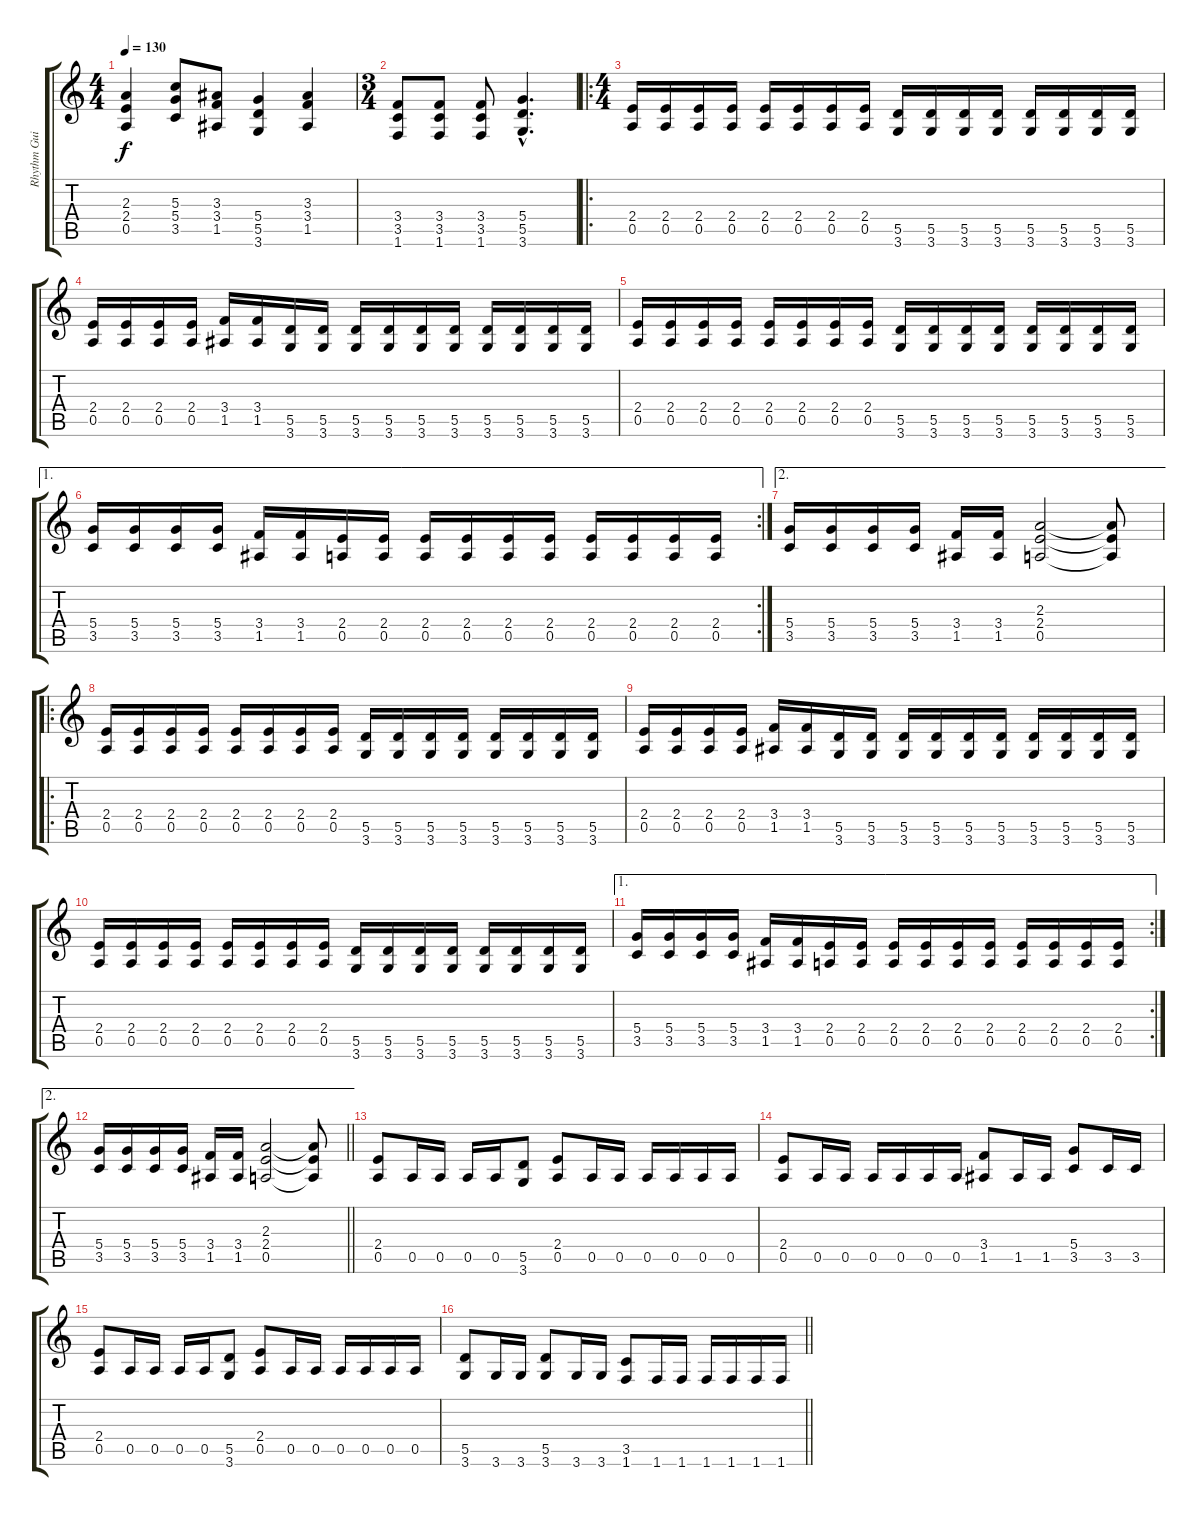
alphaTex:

\track ("Rhythm Guitar" "Rhythm Gui") {instrument distortionguitar}
\staff {score tabs}
\tuning (E4 B3 G3 D3 A2 E2) {hide}
\ts (4 4)
\tempo 130
\clef g2
\ks c
(2.3 2.4 0.5).4{dy f balance 11} (5.3 5.4 3.5).8 (3.3 3.4 1.5).8 (5.4 5.5 3.6).4 (3.3 3.4 1.5).4 |
\ts (3 4)
(3.4 3.5 1.6).8 (3.4 3.5 1.6).8 (3.4 3.5 1.6).8 (5.4{hac} 5.5{hac} 3.6{hac}).4{d} |
\ro
\ts (4 4)
(2.4 0.5).16{balance 11} (2.4 0.5).16 (2.4 0.5).16 (2.4 0.5).16 (2.4 0.5).16 (2.4 0.5).16 (2.4 0.5).16 (2.4 0.5).16 (5.5 3.6).16 (5.5 3.6).16 (5.5 3.6).16 (5.5 3.6).16 (5.5 3.6).16 (5.5 3.6).16 (5.5 3.6).16 (5.5 3.6).16 |
(2.4 0.5).16 (2.4 0.5).16 (2.4 0.5).16 (2.4 0.5).16 (3.4 1.5).16 (3.4 1.5).16 (5.5 3.6).16 (5.5 3.6).16 (5.5 3.6).16 (5.5 3.6).16 (5.5 3.6).16 (5.5 3.6).16 (5.5 3.6).16 (5.5 3.6).16 (5.5 3.6).16 (5.5 3.6).16 |
(2.4 0.5).16 (2.4 0.5).16 (2.4 0.5).16 (2.4 0.5).16 (2.4 0.5).16 (2.4 0.5).16 (2.4 0.5).16 (2.4 0.5).16 (5.5 3.6).16 (5.5 3.6).16 (5.5 3.6).16 (5.5 3.6).16 (5.5 3.6).16 (5.5 3.6).16 (5.5 3.6).16 (5.5 3.6).16 |
\ae 1
\rc 2
(5.4 3.5).16 (5.4 3.5).16 (5.4 3.5).16 (5.4 3.5).16 (3.4 1.5).16 (3.4 1.5).16 (2.4 0.5).16 (2.4 0.5).16 (2.4 0.5).16 (2.4 0.5).16 (2.4 0.5).16 (2.4 0.5).16 (2.4 0.5).16 (2.4 0.5).16 (2.4 0.5).16 (2.4 0.5).16 |
\ae 2
(5.4 3.5).16 (5.4 3.5).16 (5.4 3.5).16 (5.4 3.5).16 (3.4 1.5).16 (3.4 1.5).16 (2.3 2.4 0.5).2 (2.3{t} 2.4{t} 0.5{t}).8 |
\ro
(2.4 0.5).16{balance 8} (2.4 0.5).16 (2.4 0.5).16 (2.4 0.5).16 (2.4 0.5).16 (2.4 0.5).16 (2.4 0.5).16 (2.4 0.5).16 (5.5 3.6).16 (5.5 3.6).16 (5.5 3.6).16 (5.5 3.6).16 (5.5 3.6).16 (5.5 3.6).16 (5.5 3.6).16 (5.5 3.6).16 |
(2.4 0.5).16 (2.4 0.5).16 (2.4 0.5).16 (2.4 0.5).16 (3.4 1.5).16 (3.4 1.5).16 (5.5 3.6).16 (5.5 3.6).16 (5.5 3.6).16 (5.5 3.6).16 (5.5 3.6).16 (5.5 3.6).16 (5.5 3.6).16 (5.5 3.6).16 (5.5 3.6).16 (5.5 3.6).16 |
(2.4 0.5).16 (2.4 0.5).16 (2.4 0.5).16 (2.4 0.5).16 (2.4 0.5).16 (2.4 0.5).16 (2.4 0.5).16 (2.4 0.5).16 (5.5 3.6).16 (5.5 3.6).16 (5.5 3.6).16 (5.5 3.6).16 (5.5 3.6).16 (5.5 3.6).16 (5.5 3.6).16 (5.5 3.6).16 |
\ae 1
\rc 2
(5.4 3.5).16 (5.4 3.5).16 (5.4 3.5).16 (5.4 3.5).16 (3.4 1.5).16 (3.4 1.5).16 (2.4 0.5).16 (2.4 0.5).16 (2.4 0.5).16 (2.4 0.5).16 (2.4 0.5).16 (2.4 0.5).16 (2.4 0.5).16 (2.4 0.5).16 (2.4 0.5).16 (2.4 0.5).16 |
\ae 2
\barLineRight lightlight
(5.4 3.5).16 (5.4 3.5).16 (5.4 3.5).16 (5.4 3.5).16 (3.4 1.5).16 (3.4 1.5).16 (2.3 2.4 0.5).2 (2.3{t} 2.4{t} 0.5{t}).8 |
(2.4 0.5).8{balance 11} 0.5.16 0.5.16 0.5.16 0.5.16 (5.5 3.6).8 (2.4 0.5).8 0.5.16 0.5.16 0.5.16 0.5.16 0.5.16 0.5.16 |
(2.4 0.5).8 0.5.16 0.5.16 0.5.16 0.5.16 0.5.16 0.5.16 (3.4 1.5).8 1.5.16 1.5.16 (5.4 3.5).8 3.5.16 3.5.16 |
(2.4 0.5).8 0.5.16 0.5.16 0.5.16 0.5.16 (5.5 3.6).8 (2.4 0.5).8 0.5.16 0.5.16 0.5.16 0.5.16 0.5.16 0.5.16 |
\barLineRight lightlight
(5.5 3.6).8 3.6.16 3.6.16 (5.5 3.6).8 3.6.16 3.6.16 (3.5 1.6).8 1.6.16 1.6.16 1.6.16 1.6.16 1.6.16 1.6.16
